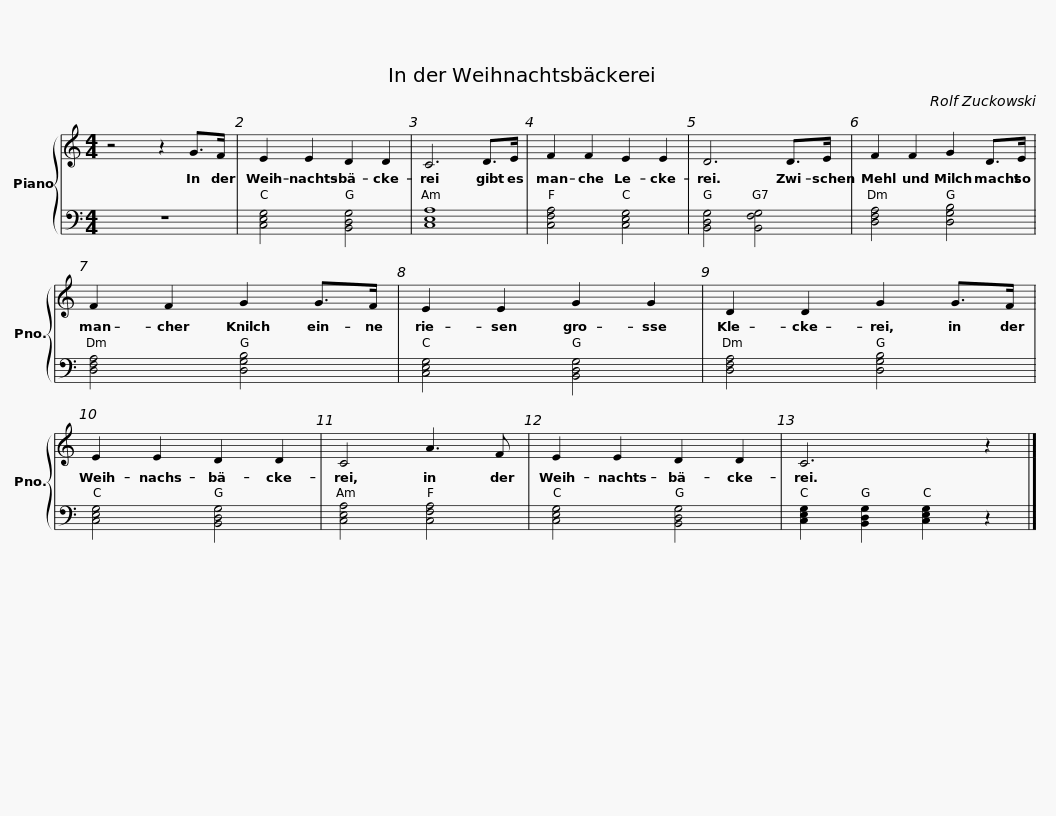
X:1
%%score { 1 | 2 }
L:1/8
M:4/4
I:linebreak $
K:C
V:1 treble
V:2 bass
V:1
 z4 z2 G>F | E2 E2 D2 D2 | C6 D>E | F2 F2 E2 E2 |$ D6 D>E | %5
 F2 F2 G2 D>E | F2 F2 G2 G>F | E2 E2 G2 G2 |$ D2 D2 G2 G>F | E2 E2 D2 D2 | %10
 C4 A3 F | E2 E2 D2 D2 |$ C6 z2 |] %13
V:2
 z8 | [C,E,G,]4 [B,,D,G,]4 | [C,E,A,]8 | [C,F,A,]4 [C,E,G,]4 |$ [B,,D,G,]4 [B,,F,G,]4 | %5
 [D,F,A,]4 [D,G,B,]4 | [D,F,A,]4 [D,G,B,]4 | [C,E,G,]4 [B,,D,G,]4 |$ [D,F,A,]4 [D,G,B,]4 | [C,E,G,]4 [B,,D,G,]4 | %10
 [C,E,A,]4 [C,F,A,]4 | [C,E,G,]4 [B,,D,G,]4 |$ [C,E,G,]2 [B,,D,G,]2 [C,E,G,]2 z2 |] %13
